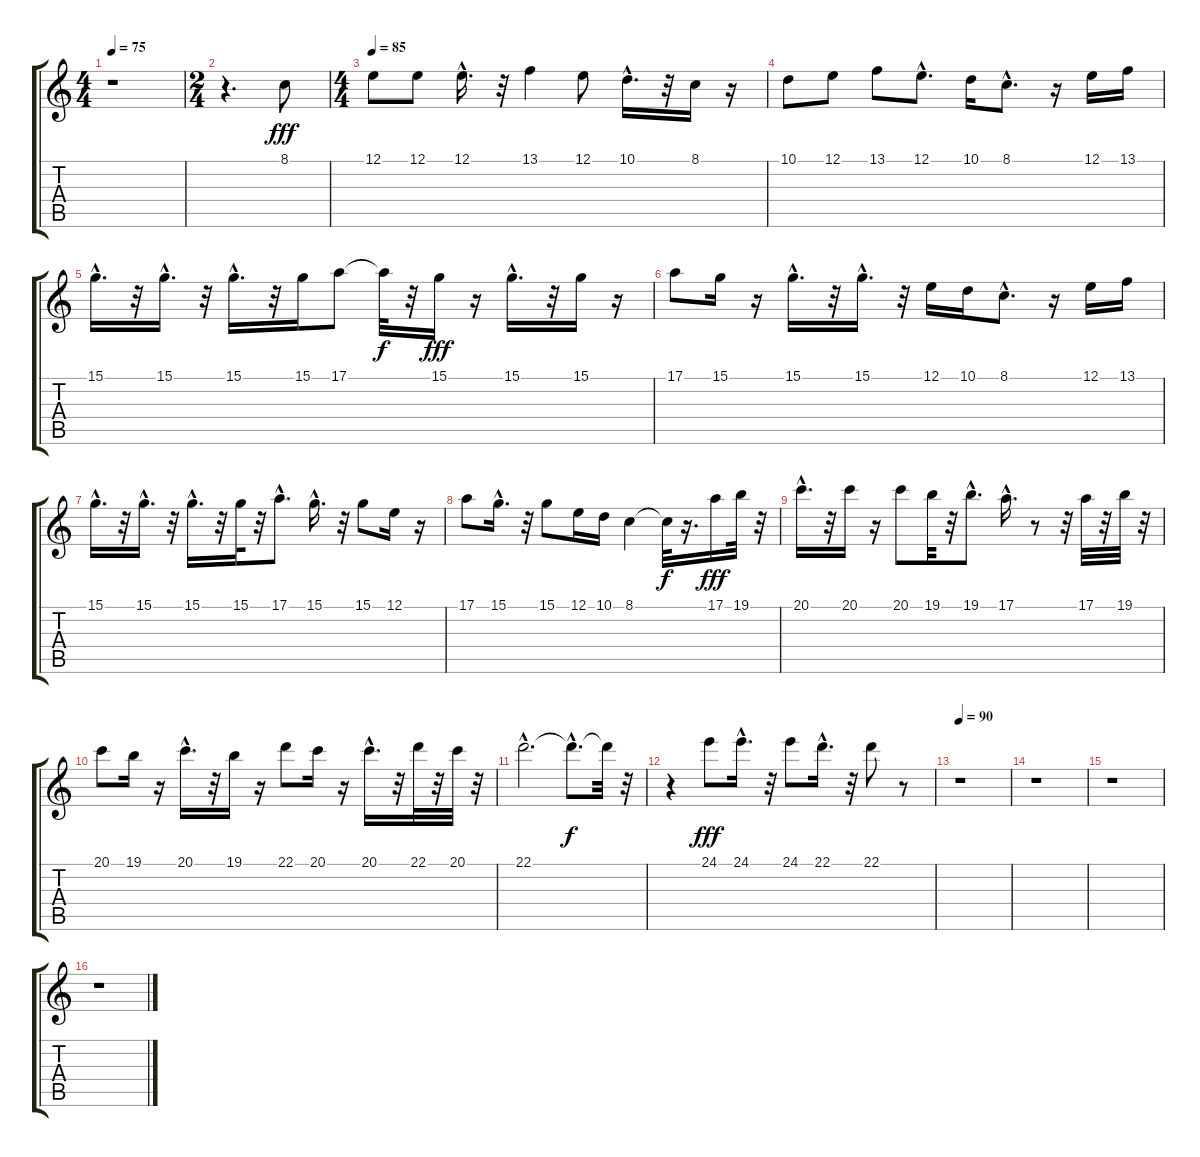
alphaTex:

\track "" {instrument brightacousticpiano}
\staff {score tabs}
\tuning (E4 B3 G3 D3 A2 E2) {hide}
\ts (4 4)
\tempo 75
\clef g2
\ks c
r.1{dy fff} |
\ts (2 4)
r.4{d} 8.1.8 |
\ts (4 4)
\tempo 85
12.1.8 12.1.8 12.1{hac}.16{d} r.32 13.1.4 12.1.8 10.1{hac}.16{d} r.32 8.1.16 r.16 |
10.1.8 12.1.8 13.1.8 12.1{hac}.8{d} 10.1.16 8.1{hac}.8{d} r.16 12.1.16 13.1.16 |
15.1{hac}.16{d} r.32 15.1{hac}.16{d} r.32 15.1{hac}.16{d} r.32 15.1.16 17.1.8 17.1{t}.32{dy f} r.32 15.1.16{dy fff} r.16 15.1{hac}.16{d} r.32 15.1.16 r.16 |
17.1.8 15.1.16 r.16 15.1{hac}.16{d} r.32 15.1{hac}.16{d} r.32 12.1.16 10.1.16 8.1{hac}.8{d} r.16 12.1.16 13.1.16 |
15.1{hac}.16{d} r.32 15.1{hac}.16{d} r.32 15.1{hac}.16{d} r.32 15.1.32 r.32 17.1{hac}.8{d} 15.1{hac}.16{d} r.32 15.1.8 12.1.16 r.16 |
17.1.8 15.1{hac}.16{d} r.32 15.1.8 12.1.16 10.1.16 8.1.4 8.1{t}.32{dy f} r.16{d} 17.1.16{dy fff} 19.1.32 r.32 |
20.1{hac}.16{d} r.32 20.1.16 r.16 20.1.8 19.1.32 r.32 19.1{hac}.8{d} 17.1{hac}.16{d} r.8 r.32 17.1.32 r.32 19.1.32 r.32 |
20.1.8 19.1.16 r.16 20.1{hac}.16{d} r.32 19.1.16 r.16 22.1.8 20.1.16 r.16 20.1{hac}.16{d} r.32 22.1.32 r.32 20.1.32 r.32 |
22.1{hac}.2{d} 22.1{hac t}.8{d dy f} 22.1{t}.32 r.32 |
r.4 24.1.8{dy fff} 24.1{hac}.16{d} r.32 24.1.8 22.1{hac}.16{d} r.32 22.1.8 r.8 |
\tempo 90
r.1 |
r.1 |
r.1 |
r.1
